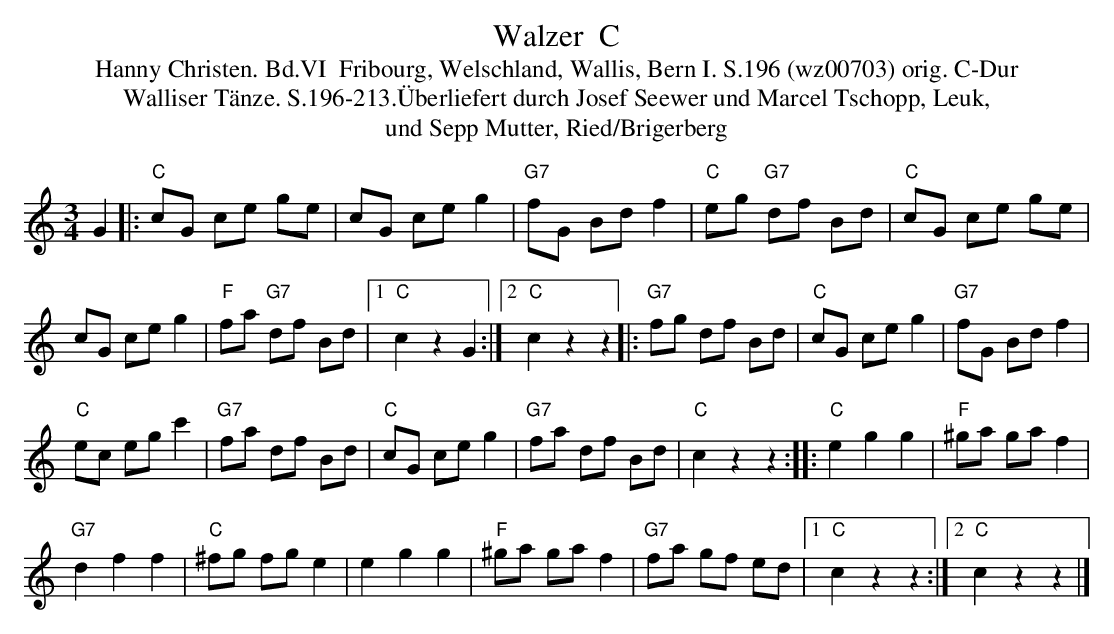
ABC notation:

X:1
T: Walzer  C
T:Hanny Christen. Bd.VI  Fribourg, Welschland, Wallis, Bern I. S.196 (wz00703) orig. C-Dur
T:Walliser T\"anze. S.196-213.\"Uberliefert durch Josef Seewer und Marcel Tschopp, Leuk,
T: und Sepp Mutter, Ried/Brigerberg
M:3/4
L:1/8
K:C %%MIDI gchordon
G2 |: "C"cG ce ge | cG ceg2 | "G7"fG Bdf2 | "C"eg "G7"df Bd | "C"cG ce ge |
cG ceg2 | "F"fa "G7"df Bd |1 "C"c2z2G2 :|2 "C"c2z2z2 |: "G7"fg df Bd | "C"cG ceg2 | "G7"fG Bdf2 |
"C"ec egc'2 | "G7"fa df Bd | "C"cG ceg2 | "G7"fa df Bd | "C"c2z2z2 :: "C"e2g2g2 | "F"^ga gaf2 |
"G7"d2f2f2 | "C"^fg fge2 | e2g2g2 | "F"^ga ga f2 | "G7"fa gf ed |1 "C"c2z2z2 :|2 "C"c2z2z2 |]
